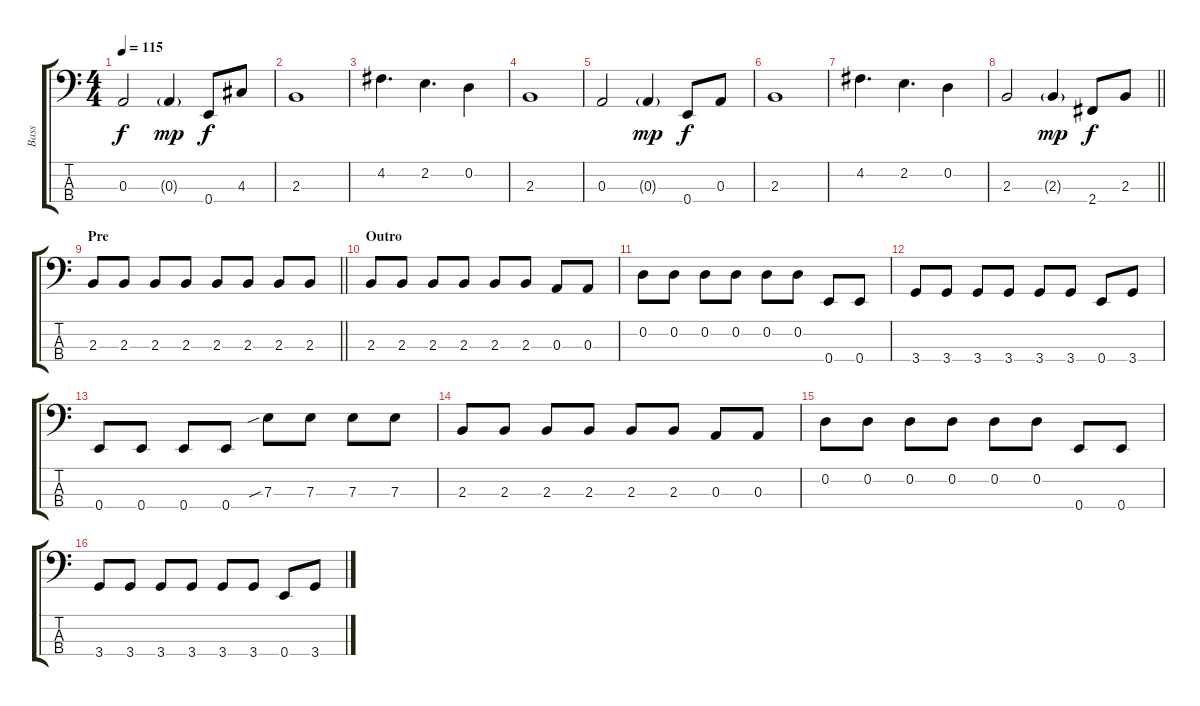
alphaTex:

\track ("Bass" "Bass") {instrument electricbassfinger}
\staff {score tabs}
\tuning (G2 D2 A1 E1) {hide}
\ts (4 4)
\tempo 115
\clef f4
\ks c
0.3.2{dy f} 0.3{g}.4{dy mp} 0.4.8{dy f} 4.3.8 |
2.3.1 |
4.2.4{d} 2.2.4{d} 0.2.4 |
2.3.1 |
0.3.2 0.3{g}.4{dy mp} 0.4.8{dy f} 0.3.8 |
2.3.1 |
4.2.4{d} 2.2.4{d} 0.2.4 |
\barLineRight lightlight
2.3.2 2.3{g}.4{dy mp} 2.4.8{dy f} 2.3.8 |
\section ("" "Pre")
\barLineRight lightlight
2.3.8 2.3.8 2.3.8 2.3.8 2.3.8 2.3.8 2.3.8 2.3.8 |
\section ("" "Outro")
2.3.8 2.3.8 2.3.8 2.3.8 2.3.8 2.3.8 0.3.8 0.3.8 |
0.2.8 0.2.8 0.2.8 0.2.8 0.2.8 0.2.8 0.4.8 0.4.8 |
3.4.8 3.4.8 3.4.8 3.4.8 3.4.8 3.4.8 0.4.8 3.4.8 |
0.4.8 0.4.8 0.4.8 0.4.8 7.3{sib}.8 7.3.8 7.3.8 7.3.8 |
2.3.8 2.3.8 2.3.8 2.3.8 2.3.8 2.3.8 0.3.8 0.3.8 |
0.2.8 0.2.8 0.2.8 0.2.8 0.2.8 0.2.8 0.4.8 0.4.8 |
3.4.8 3.4.8 3.4.8 3.4.8 3.4.8 3.4.8 0.4.8 3.4.8
